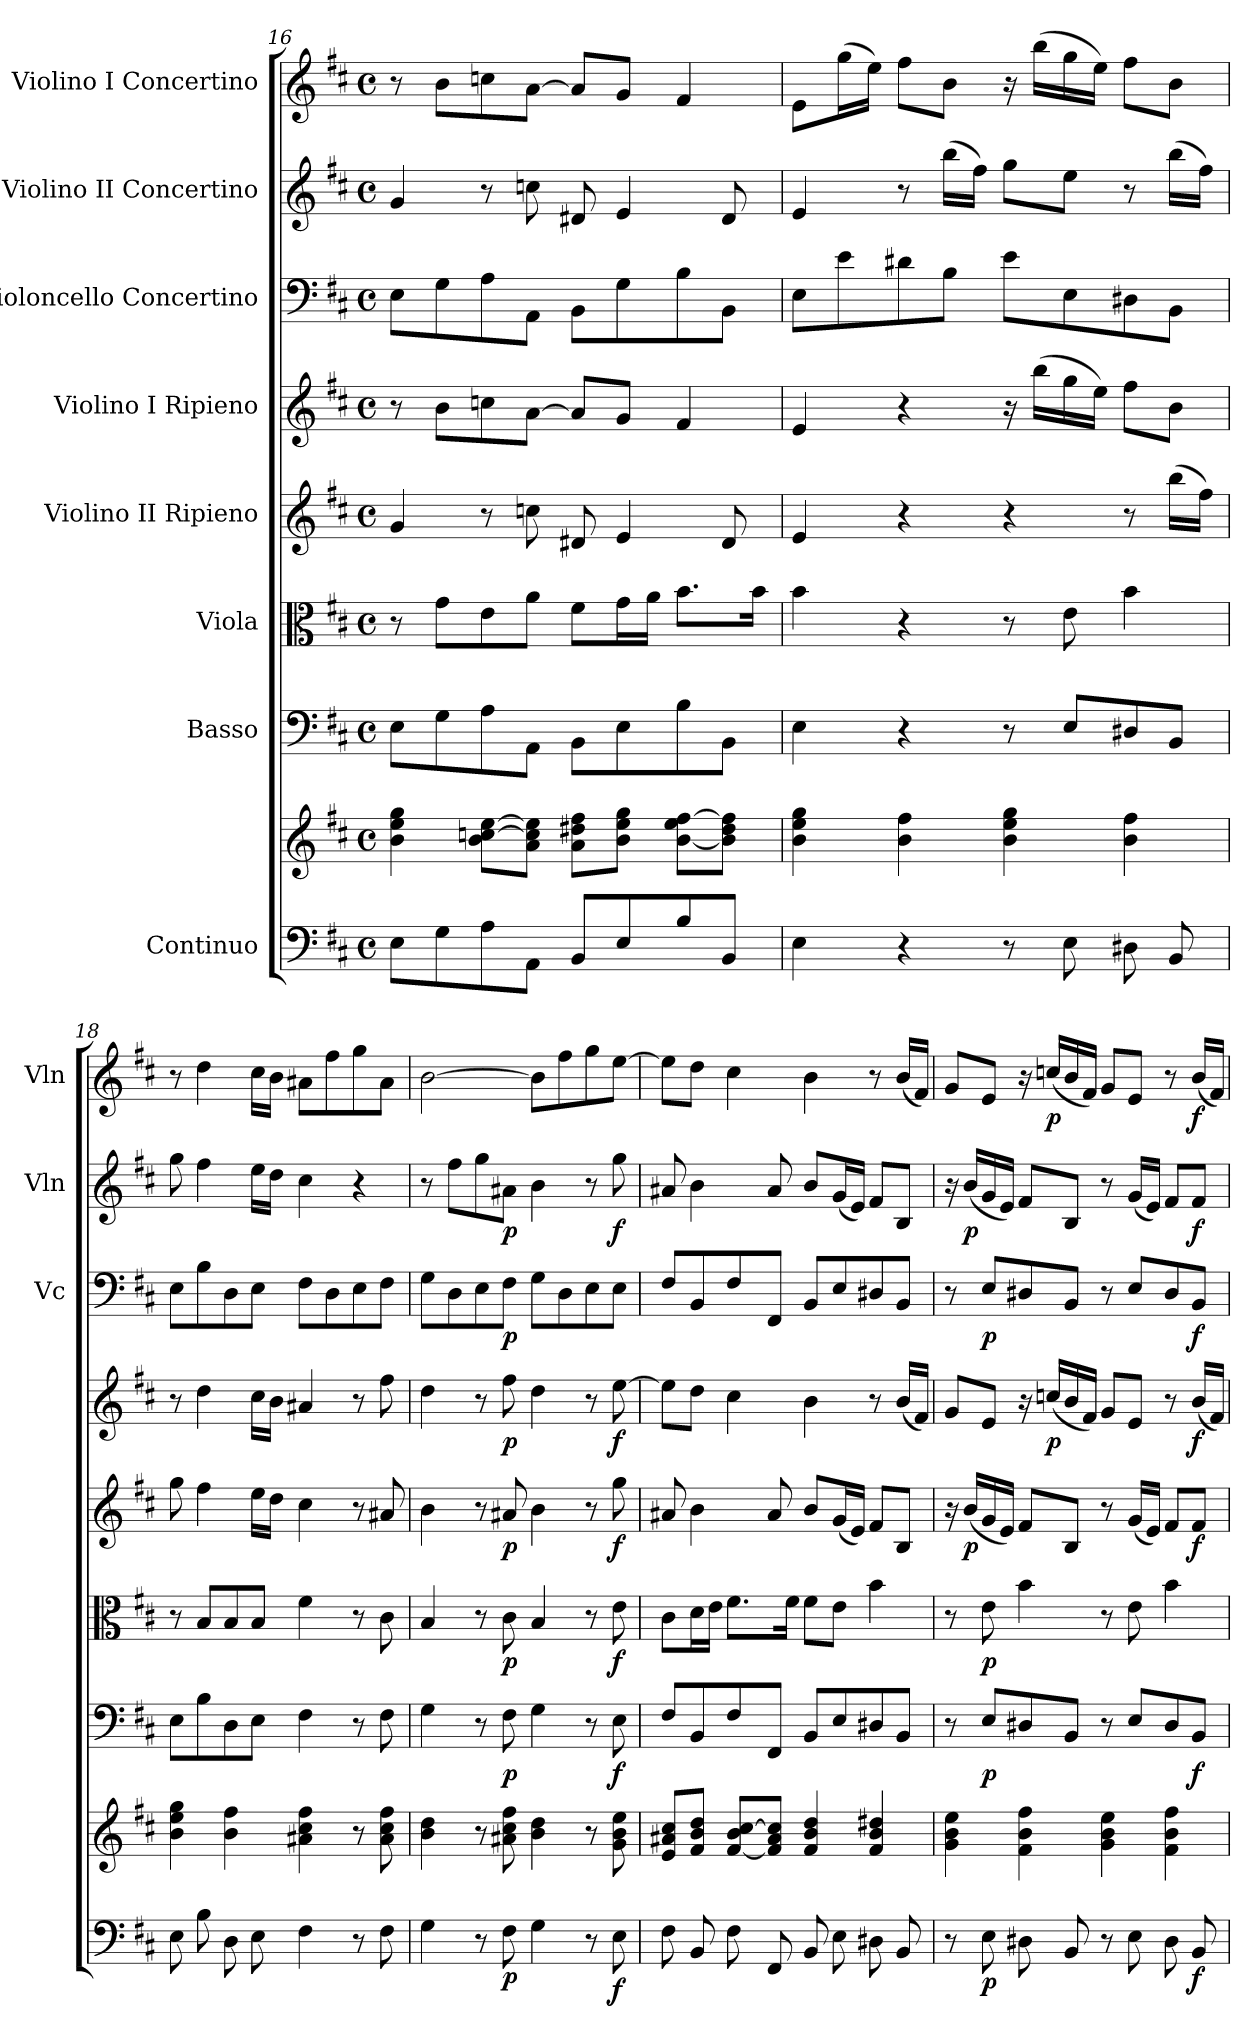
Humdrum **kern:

**kern	**kern	**dynam	**kern	**dynam	**kern	**dynam	**kern	**dynam	**kern	**dynam	**kern	**dynam	**kern	**dynam	**kern	**dynam
*part8	*part8	*part8	*part7	*part7	*part6	*part6	*part5	*part5	*part4	*part4	*part3	*part3	*part2	*part2	*part1	*part1
*staff9	*staff8	*staff8/9	*staff7	*staff7	*staff6	*staff6	*staff5	*staff5	*staff4	*staff4	*staff3	*staff3	*staff2	*staff2	*staff1	*staff1
*I"Continuo	*	*	*I"Basso	*	*I"Viola	*	*I"Violino II Ripieno	*	*I"Violino I Ripieno	*	*I"Violoncello Concertino	*	*I"Violino II Concertino	*	*I"Violino I Concertino	*
*	*	*	*	*	*	*	*	*	*	*	*I'Vc	*	*I'Vln	*	*I'Vln	*
*clefF4	*clefG2	*	*clefF4	*	*clefC3	*	*clefG2	*	*clefG2	*	*clefF4	*	*clefG2	*	*clefG2	*
*k[f#c#]	*k[f#c#]	*	*k[f#c#]	*	*k[f#c#]	*	*k[f#c#]	*	*k[f#c#]	*	*k[f#c#]	*	*k[f#c#]	*	*k[f#c#]	*
*M4/4	*M4/4	*	*M4/4	*	*M4/4	*	*M4/4	*	*M4/4	*	*M4/4	*	*M4/4	*	*M4/4	*
*met(c)	*met(c)	*	*met(c)	*	*met(c)	*	*met(c)	*	*met(c)	*	*met(c)	*	*met(c)	*	*met(c)	*
=16	=16	=16	=16	=16	=16	=16	=16	=16	=16	=16	=16	=16	=16	=16	=16	=16
8E\L	4b\ 4ee\ 4gg\	.	8E\L	.	8r	.	4g/	.	8r	.	8E\L	.	4g/	.	8r	.
8G\	.	.	8G\	.	8g\L	.	.	.	8b\L	.	8G\	.	.	.	8b\L	.
8A\	8b\ [8ccn\ [8ee\L	.	8A\	.	8e\	.	8r	.	8ccn\	.	8A\	.	8r	.	8ccn\	.
8AA/J	8a\ 8cc]\ 8ee]\J	.	8AA\J	.	8a\J	.	8ccn\	.	[8a\J	.	8AA\J	.	8ccn\	.	[8a\J	.
8BB/L	8a\ 8dd#X\ 8ff#\L	.	8BB\L	.	8f#\L	.	8d#X/	.	8a/L]	.	8BB\L	.	8d#X/	.	8a/L]	.
8E\	8b\ 8ee\ 8gg\J	.	8E\	.	16g\L	.	4e/	.	8g/J	.	8G\	.	4e/	.	8g/J	.
.	.	.	.	.	16a\JJ	.	.	.	.	.	.	.	.	.	.	.
8B\	[8b\ 8ee\ [8ff#\L	.	8B\	.	8.b\L	.	.	.	4f#/	.	8B\	.	.	.	4f#/	.
8BB/J	8b]\ 8dd#\ 8ff#]\J	.	8BB\J	.	.	.	8d#/	.	.	.	8BB\J	.	8d#/	.	.	.
.	.	.	.	.	16b\Jk	.	.	.	.	.	.	.	.	.	.	.
=17	=17	=17	=17	=17	=17	=17	=17	=17	=17	=17	=17	=17	=17	=17	=17	=17
4E\	4b\ 4ee\ 4gg\	.	4E\	.	4b\	.	4e/	.	4e/	.	8E\L	.	4e/	.	8e\L	.
.	.	.	.	.	.	.	.	.	.	.	8e\	.	.	.	(>16gg\L	.
.	.	.	.	.	.	.	.	.	.	.	.	.	.	.	16ee\JJ)	.
4r	4b\ 4ff#\	.	4r	.	4r	.	4r	.	4r	.	8d#X\	.	8r	.	8ff#\L	.
.	.	.	.	.	.	.	.	.	.	.	8B\J	.	(>16bb\LL	.	8b\J	.
.	.	.	.	.	.	.	.	.	.	.	.	.	16ff#\JJ)	.	.	.
8r	4b\ 4ee\ 4gg\	.	8r	.	8r	.	4r	.	16r	.	8e\L	.	8gg\L	.	16r	.
.	.	.	.	.	.	.	.	.	(>16bb\LL	.	.	.	.	.	(>16bb\LL	.
8E\	.	.	8E/L	.	8e\	.	.	.	16gg\	.	8E\	.	8ee\J	.	16gg\	.
.	.	.	.	.	.	.	.	.	16ee\JJ)	.	.	.	.	.	16ee\JJ)	.
8D#X\	4b\ 4ff#\	.	8D#X/	.	4b\	.	8r	.	8ff#\L	.	8D#X\	.	8r	.	8ff#\L	.
8BB/	.	.	8BB/J	.	.	.	(>16bb\LL	.	8b\J	.	8BB\J	.	(>16bb\LL	.	8b\J	.
.	.	.	.	.	.	.	16ff#\JJ)	.	.	.	.	.	16ff#\JJ)	.	.	.
!!LO:LB:g=z
=18	=18	=18	=18	=18	=18	=18	=18	=18	=18	=18	=18	=18	=18	=18	=18	=18
8E\	4b\ 4ee\ 4gg\	.	8E\L	.	8r	.	8gg\	.	8r	.	8E\L	.	8gg\	.	8r	.
8B\	.	.	8B\	.	8B/L	.	4ff#\	.	4dd\	.	8B\	.	4ff#\	.	4dd\	.
8D\	4b\ 4ff#\	.	8D\	.	8B/	.	.	.	.	.	8D\	.	.	.	.	.
8E\	.	.	8E\J	.	8B/J	.	16ee\LL	.	16cc#\LL	.	8E\J	.	16ee\LL	.	16cc#\LL	.
.	.	.	.	.	.	.	16dd\JJ	.	16b\JJ	.	.	.	16dd\JJ	.	16b\JJ	.
4F#\	4a#X\ 4cc#\ 4ff#\	.	4F#\	.	4f#\	.	4cc#\	.	4a#X/	.	8F#\L	.	4cc#\	.	8a#X\L	.
.	.	.	.	.	.	.	.	.	.	.	8D\	.	.	.	8ff#\	.
8r	8r	.	8r	.	8r	.	8r	.	8r	.	8E\	.	4r	.	8gg\	.
8F#\	8a#\ 8cc#\ 8ff#\	.	8F#\	.	8c#\	.	8a#X/	.	8ff#\	.	8F#\J	.	.	.	8a#\J	.
=19	=19	=19	=19	=19	=19	=19	=19	=19	=19	=19	=19	=19	=19	=19	=19	=19
4G\	4b\ 4dd\	.	4G\	.	4B/	.	4b\	.	4dd\	.	8G\L	.	8r	.	[2b\	.
.	.	.	.	.	.	.	.	.	.	.	8D\	.	8ff#\L	.	.	.
8r	8r	.	8r	.	8r	.	8r	.	8r	.	8E\	.	8gg\	.	.	.
!	!	!LO:DY:b=2	!	!LO:DY:b	!	!LO:DY:b	!	!LO:DY:b	!	!LO:DY:b	!	!LO:DY:b	!	!LO:DY:b	!	!
8F#\	8a#X\ 8cc#\ 8ff#\	p	8F#\	p	8c#\	p	8a#X/	p	8ff#\	p	8F#\J	p	8a#X\J	p	.	.
4G\	4b\ 4dd\	.	4G\	.	4B/	.	4b\	.	4dd\	.	8G\L	.	4b\	.	8b\L]	.
.	.	.	.	.	.	.	.	.	.	.	8D\	.	.	.	8ff#\	.
8r	8r	.	8r	.	8r	.	8r	.	8r	.	8E\	.	8r	.	8gg\	.
!	!	!LO:DY:b=2	!	!LO:DY:b	!	!LO:DY:b	!	!LO:DY:b	!	!LO:DY:b	!	!	!	!LO:DY:b	!	!
8E\	8g\ 8b\ 8ee\	f	8E\	f	8e\	f	8gg\	f	[8ee\	f	8E\J	.	8gg\	f	[8ee\J	.
=20	=20	=20	=20	=20	=20	=20	=20	=20	=20	=20	=20	=20	=20	=20	=20	=20
8F#\	8e/ 8a#X/ 8cc#/L	.	8F#/L	.	8c#\L	.	8a#X/	.	8ee\L]	.	8F#/L	.	8a#X/	.	8ee\L]	.
8BB/	8f#/ 8b/ 8dd/J	.	8BB/	.	16d\L	.	4b\	.	8dd\J	.	8BB/	.	4b\	.	8dd\J	.
.	.	.	.	.	16e\JJ	.	.	.	.	.	.	.	.	.	.	.
8F#\	[8f#/ 8b/ [8cc#/L	.	8F#/	.	8.f#\L	.	.	.	4cc#\	.	8F#/	.	.	.	4cc#\	.
8FF#/	8f#]/ 8a#/ 8cc#]/J	.	8FF#/J	.	.	.	8a#/	.	.	.	8FF#/J	.	8a#/	.	.	.
.	.	.	.	.	16f#\Jk	.	.	.	.	.	.	.	.	.	.	.
8BB/	4f#/ 4b/ 4dd/	.	8BB/L	.	8f#\L	.	8b/L	.	4b\	.	8BB/L	.	8b/L	.	4b\	.
8E\	.	.	8E/	.	8e\J	.	(<16g/L	.	.	.	8E/	.	(<16g/L	.	.	.
.	.	.	.	.	.	.	16e/JJ)	.	.	.	.	.	16e/JJ)	.	.	.
8D#X\	4f#/ 4b/ 4dd#X/	.	8D#X/	.	4b\	.	8f#/L	.	8r	.	8D#X/	.	8f#/L	.	8r	.
8BB/	.	.	8BB/J	.	.	.	8B/J	.	(<16b/LL	.	8BB/J	.	8B/J	.	(<16b/LL	.
.	.	.	.	.	.	.	.	.	16f#/JJ)	.	.	.	.	.	16f#/JJ)	.
=21	=21	=21	=21	=21	=21	=21	=21	=21	=21	=21	=21	=21	=21	=21	=21	=21
8r	4g\ 4b\ 4ee\	.	8r	.	8r	.	16r	.	8g/L	.	8r	.	16r	.	8g/L	.
!	!	!	!	!	!	!	!	!LO:DY:b	!	!	!	!	!	!LO:DY:b	!	!
.	.	.	.	.	.	.	(<16b/LL	p	.	.	.	.	(<16b/LL	p	.	.
!	!	!LO:DY:b=2	!	!LO:DY:b	!	!LO:DY:b	!	!	!	!	!	!LO:DY:b	!	!	!	!
8E\	.	p	8E/L	p	8e\	p	16g/	.	8e/J	.	8E/L	p	16g/	.	8e/J	.
.	.	.	.	.	.	.	16e/JJ)	.	.	.	.	.	16e/JJ)	.	.	.
8D#X\	4f#\ 4b\ 4ff#\	.	8D#X/	.	4b\	.	8f#/L	.	16r	.	8D#X/	.	8f#/L	.	16r	.
!	!	!	!	!	!	!	!	!	!	!LO:DY:b	!	!	!	!	!	!LO:DY:b
.	.	.	.	.	.	.	.	.	(<16ccn/LL	p	.	.	.	.	(<16ccn/LL	p
8BB/	.	.	8BB/J	.	.	.	8B/J	.	16b/	.	8BB/J	.	8B/J	.	16b/	.
.	.	.	.	.	.	.	.	.	16f#/JJ)	.	.	.	.	.	16f#/JJ)	.
8r	4g\ 4b\ 4ee\	.	8r	.	8r	.	8r	.	8g/L	.	8r	.	8r	.	8g/L	.
8E\	.	.	8E/L	.	8e\	.	(<16g/LL	.	8e/J	.	8E/L	.	(<16g/LL	.	8e/J	.
.	.	.	.	.	.	.	16e/JJ)	.	.	.	.	.	16e/JJ)	.	.	.
8D#\	4f#\ 4b\ 4ff#\	.	8D#/	.	4b\	.	8f#/L	.	8r	.	8D#/	.	8f#/L	.	8r	.
!	!	!LO:DY:b=2	!	!LO:DY:b	!	!	!	!LO:DY:b	!	!LO:DY:b	!	!LO:DY:b	!	!LO:DY:b	!	!LO:DY:b
8BB/	.	f	8BB/J	f	.	.	8f#/J	f	(<16b/LL	f	8BB/J	f	8f#/J	f	(<16b/LL	f
.	.	.	.	.	.	.	.	.	16f#/JJ)	.	.	.	.	.	16f#/JJ)	.
=	=	=	=	=	=	=	=	=	=	=	=	=	=	=	=	=
*-	*-	*-	*-	*-	*-	*-	*-	*-	*-	*-	*-	*-	*-	*-	*-	*-
